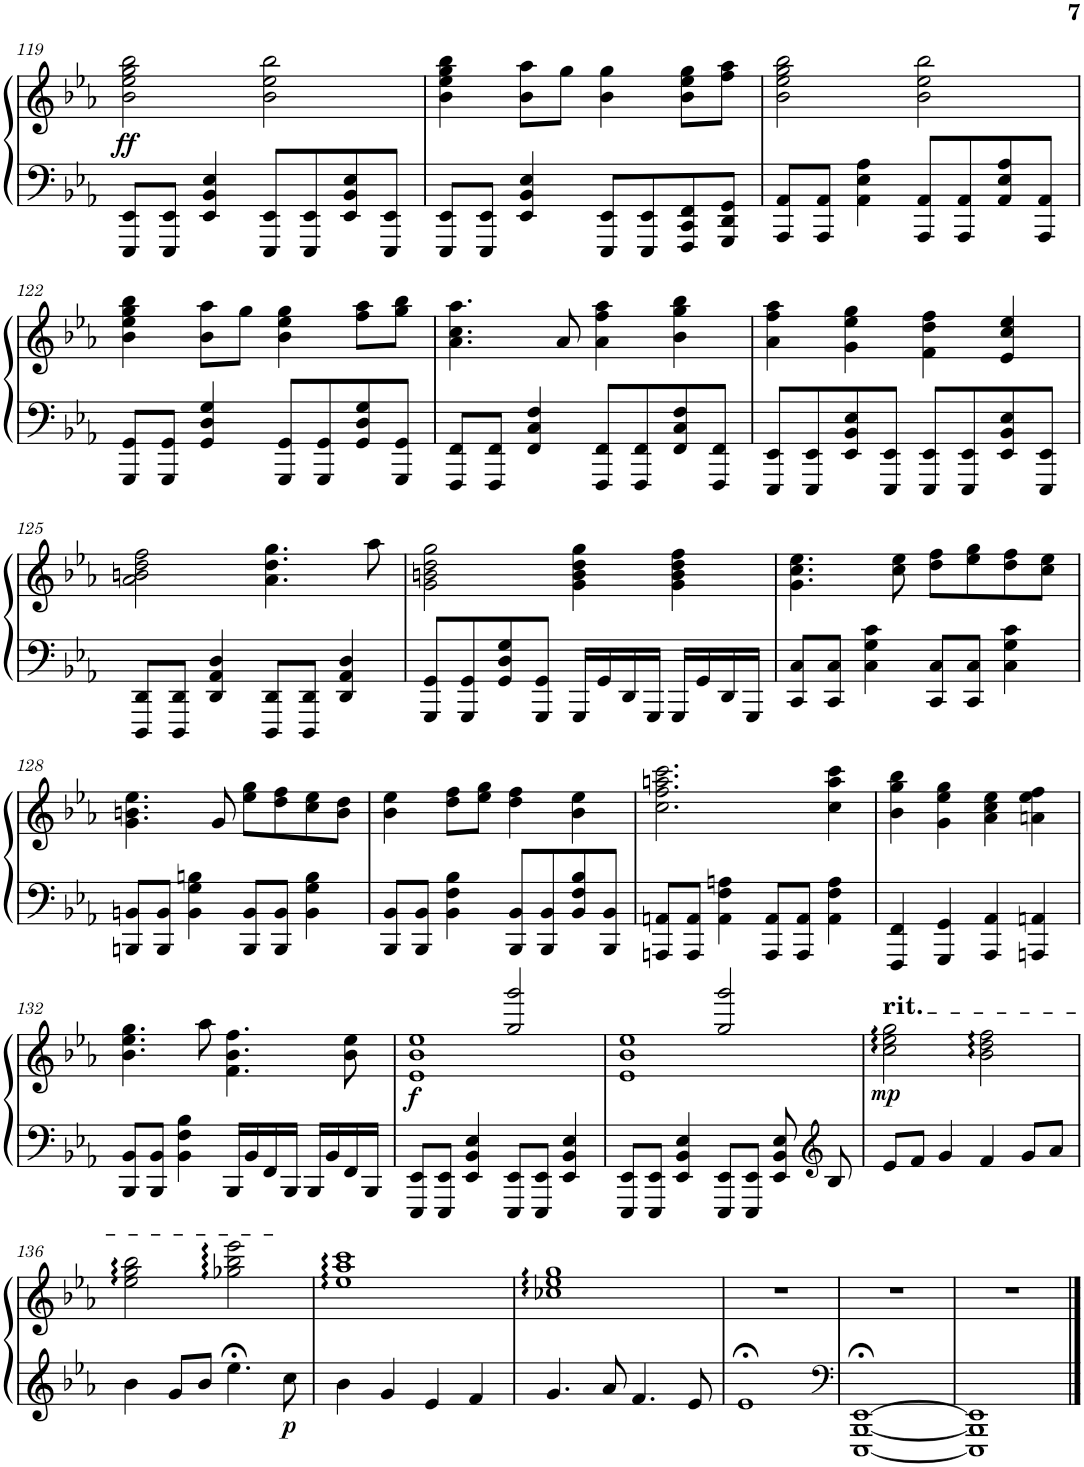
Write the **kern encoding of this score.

**kern	**kern	**dynam
*part1	*part1	*part1
*staff2	*staff1	*staff1/2
*I"Piano	*	*
*I'Pno.	*	*
!!LO:PB:g=z
*clefF4	*clefG2	*
*k[b-e-a-]	*k[b-e-a-]	*
*M4/4	*M4/4	*
=119	=119	=119
!	!	!LO:DY:b
8EEE-/ 8EE-/L	2b-\ 2ee-\ 2gg\ 2bb-\	ff
8EEE-/ 8EE-/J	.	.
4EE-/ 4BB-/ 4E-/	.	.
8EEE-/ 8EE-/L	2b-\ 2ee-\ 2bb-\	.
8EEE-/ 8EE-/	.	.
8EE-/ 8BB-/ 8E-/	.	.
8EEE-/ 8EE-/J	.	.
=120	=120	=120
8EEE-/ 8EE-/L	4b-\ 4ee-\ 4gg\ 4bb-\	.
8EEE-/ 8EE-/J	.	.
4EE-/ 4BB-/ 4E-/	8b-\ 8aa-\L	.
.	8gg\J	.
8EEE-/ 8EE-/L	4b-\ 4gg\	.
8EEE-/ 8EE-/	.	.
8FFF/ 8CC/ 8FF/	8b-\ 8ee-\ 8gg\L	.
8GGG/ 8DD/ 8GG/J	8ff\ 8aa-\J	.
=121	=121	=121
8AAA-/ 8AA-/L	2b-\ 2ee-\ 2gg\ 2bb-\	.
8AAA-/ 8AA-/J	.	.
4AA-\ 4E-\ 4A-\	.	.
8AAA-/ 8AA-/L	2b-\ 2ee-\ 2bb-\	.
8AAA-/ 8AA-/	.	.
8AA-/ 8E-/ 8A-/	.	.
8AAA-/ 8AA-/J	.	.
!!LO:LB:g=z
=122	=122	=122
8GGG/ 8GG/L	4b-\ 4ee-\ 4gg\ 4bb-\	.
8GGG/ 8GG/J	.	.
4GG/ 4D/ 4G/	8b-\ 8aa-\L	.
.	8gg\J	.
8GGG/ 8GG/L	4b-\ 4ee-\ 4gg\	.
8GGG/ 8GG/	.	.
8GG/ 8D/ 8G/	8ff\ 8aa-\L	.
8GGG/ 8GG/J	8gg\ 8bb-\J	.
=123	=123	=123
8FFF/ 8FF/L	4.a-\ 4.cc\ 4.aa-\	.
8FFF/ 8FF/J	.	.
4FF/ 4C/ 4F/	.	.
.	8a-/	.
8FFF/ 8FF/L	4a-\ 4ff\ 4aa-\	.
8FFF/ 8FF/	.	.
8FF/ 8C/ 8F/	4b-\ 4gg\ 4bb-\	.
8FFF/ 8FF/J	.	.
=124	=124	=124
8EEE-/ 8EE-/L	4a-\ 4ff\ 4aa-\	.
8EEE-/ 8EE-/	.	.
8EE-/ 8BB-/ 8E-/	4g\ 4ee-\ 4gg\	.
8EEE-/ 8EE-/J	.	.
8EEE-/ 8EE-/L	4f\ 4dd\ 4ff\	.
8EEE-/ 8EE-/	.	.
8EE-/ 8BB-/ 8E-/	4e-/ 4cc/ 4ee-/	.
8EEE-/ 8EE-/J	.	.
!!LO:LB:g=z
=125	=125	=125
8DDD/ 8DD/L	2a-\ 2bn\ 2dd\ 2ff\	.
8DDD/ 8DD/J	.	.
4DD/ 4AA-/ 4D/	.	.
8DDD/ 8DD/L	4.a-\ 4.dd\ 4.gg\	.
8DDD/ 8DD/J	.	.
4DD/ 4AA-/ 4D/	.	.
.	8aa-\	.
=126	=126	=126
8GGG/ 8GG/L	2g\ 2bn\ 2dd\ 2gg\	.
8GGG/ 8GG/	.	.
8GG/ 8D/ 8G/	.	.
8GGG/ 8GG/J	.	.
16GGG/LL	4g\ 4b\ 4dd\ 4gg\	.
16GG/	.	.
16DD/	.	.
16GGG/JJ	.	.
16GGG/LL	4g\ 4b\ 4dd\ 4ff\	.
16GG/	.	.
16DD/	.	.
16GGG/JJ	.	.
=127	=127	=127
8CC/ 8C/L	4.g\ 4.cc\ 4.ee-\	.
8CC/ 8C/J	.	.
4C\ 4G\ 4c\	.	.
.	8cc\ 8ee-\	.
8CC/ 8C/L	8dd\ 8ff\L	.
8CC/ 8C/J	8ee-\ 8gg\	.
4C\ 4G\ 4c\	8dd\ 8ff\	.
.	8cc\ 8ee-\J	.
!!LO:LB:g=z
=128	=128	=128
8BBBn/ 8BBn/L	4.g\ 4.bn\ 4.ee-\	.
8BBB/ 8BB/J	.	.
4BB\ 4G\ 4Bn\	.	.
.	8g/	.
8BBB/ 8BB/L	8ee-\ 8gg\L	.
8BBB/ 8BB/J	8dd\ 8ff\	.
4BB\ 4G\ 4B\	8cc\ 8ee-\	.
.	8b\ 8dd\J	.
=129	=129	=129
8BBB-/ 8BB-/L	4b-\ 4ee-\	.
8BBB-/ 8BB-/J	.	.
4BB-\ 4F\ 4B-\	8dd\ 8ff\L	.
.	8ee-\ 8gg\J	.
8BBB-/ 8BB-/L	4dd\ 4ff\	.
8BBB-/ 8BB-/	.	.
8BB-/ 8F/ 8B-/	4b-\ 4ee-\	.
8BBB-/ 8BB-/J	.	.
=130	=130	=130
8AAAn/ 8AAn/L	2.cc\ 2.ff\ 2.aan\ 2.ccc\	.
8AAA/ 8AA/J	.	.
4AA\ 4F\ 4An\	.	.
8AAA/ 8AA/L	.	.
8AAA/ 8AA/J	.	.
4AA\ 4F\ 4A\	4cc\ 4aa\ 4ccc\	.
=131	=131	=131
4FFF/ 4FF/	4b-\ 4gg\ 4bb-\	.
4GGG/ 4GG/	4g\ 4ee-\ 4gg\	.
4AAA-/ 4AA-/	4a-\ 4cc\ 4ee-\	.
4AAAn/ 4AAn/	4an\ 4ee-\ 4ff\	.
!!LO:LB:g=z
=132	=132	=132
8BBB-/ 8BB-/L	4.b-\ 4.ee-\ 4.gg\	.
8BBB-/ 8BB-/J	.	.
4BB-\ 4F\ 4B-\	.	.
.	8aa-\	.
16BBB-/LL	4.f\ 4.b-\ 4.ff\	.
16BB-/	.	.
16FF/	.	.
16BBB-/JJ	.	.
16BBB-/LL	.	.
16BB-/	.	.
16FF/	8b-\ 8ee-\	.
16BBB-/JJ	.	.
=133	=133	=133
*	*^	*
!	!	!	!LO:DY:b
8EEE-/ 8EE-/L	2ryy	1e- 1b- 1ee-	f
8EEE-/ 8EE-/J	.	.	.
4EE-/ 4BB-/ 4E-/	.	.	.
8EEE-/ 8EE-/L	2gg/ 2ggg/	.	.
8EEE-/ 8EE-/J	.	.	.
4EE-/ 4BB-/ 4E-/	.	.	.
=134	=134	=134	=134
8EEE-/ 8EE-/L	2ryy	1e- 1b- 1ee-	.
8EEE-/ 8EE-/J	.	.	.
4EE-/ 4BB-/ 4E-/	.	.	.
8EEE-/ 8EE-/L	2gg/ 2ggg/	.	.
8EEE-/ 8EE-/J	.	.	.
8EE-/ 8BB-/ 8E-/	.	.	.
*clefG2	*	*	*
8B-/	.	.	.
*	*v	*v	*
=135	=135	=135
!	!LO:TX:a:t=rit.	!
!	!	!LO:DY:a=2
8e-/L	2cc\:: 2ee-\:: 2gg\::	mp
8f/J	.	.
4g/	.	.
4f/	2b-\:: 2dd\:: 2ff\::	.
8g/L	.	.
8a-/J	.	.
!!LO:LB:g=z
=136	=136	=136
4b-\	2ee-\:: 2gg\:: 2bb-\::	.
8g/L	.	.
8b-/J	.	.
4.ee-;<\	2gg-X\:: 2bb-\:: 2eee-\::	.
8cc\	.	.
=137	=137	=137
4b-\	1ee-:: 1aa-:: 1ccc::	.
4g/	.	.
4e-/	.	.
4f/	.	.
=138	=138	=138
4.g/	1cc-X:: 1ee-:: 1gg::	.
8a-/	.	.
4.f/	.	.
8e-/	.	.
=139	=139	=139
1e-;<	1r	.
=140	=140	=140
*clefF4	*	*
[1EEE-;< [1BBB-;< [1EE-;<	1r	.
=141	=141	=141
1EEE-] 1BBB-] 1EE-]	1r	.
==	==	==
*-	*-	*-
